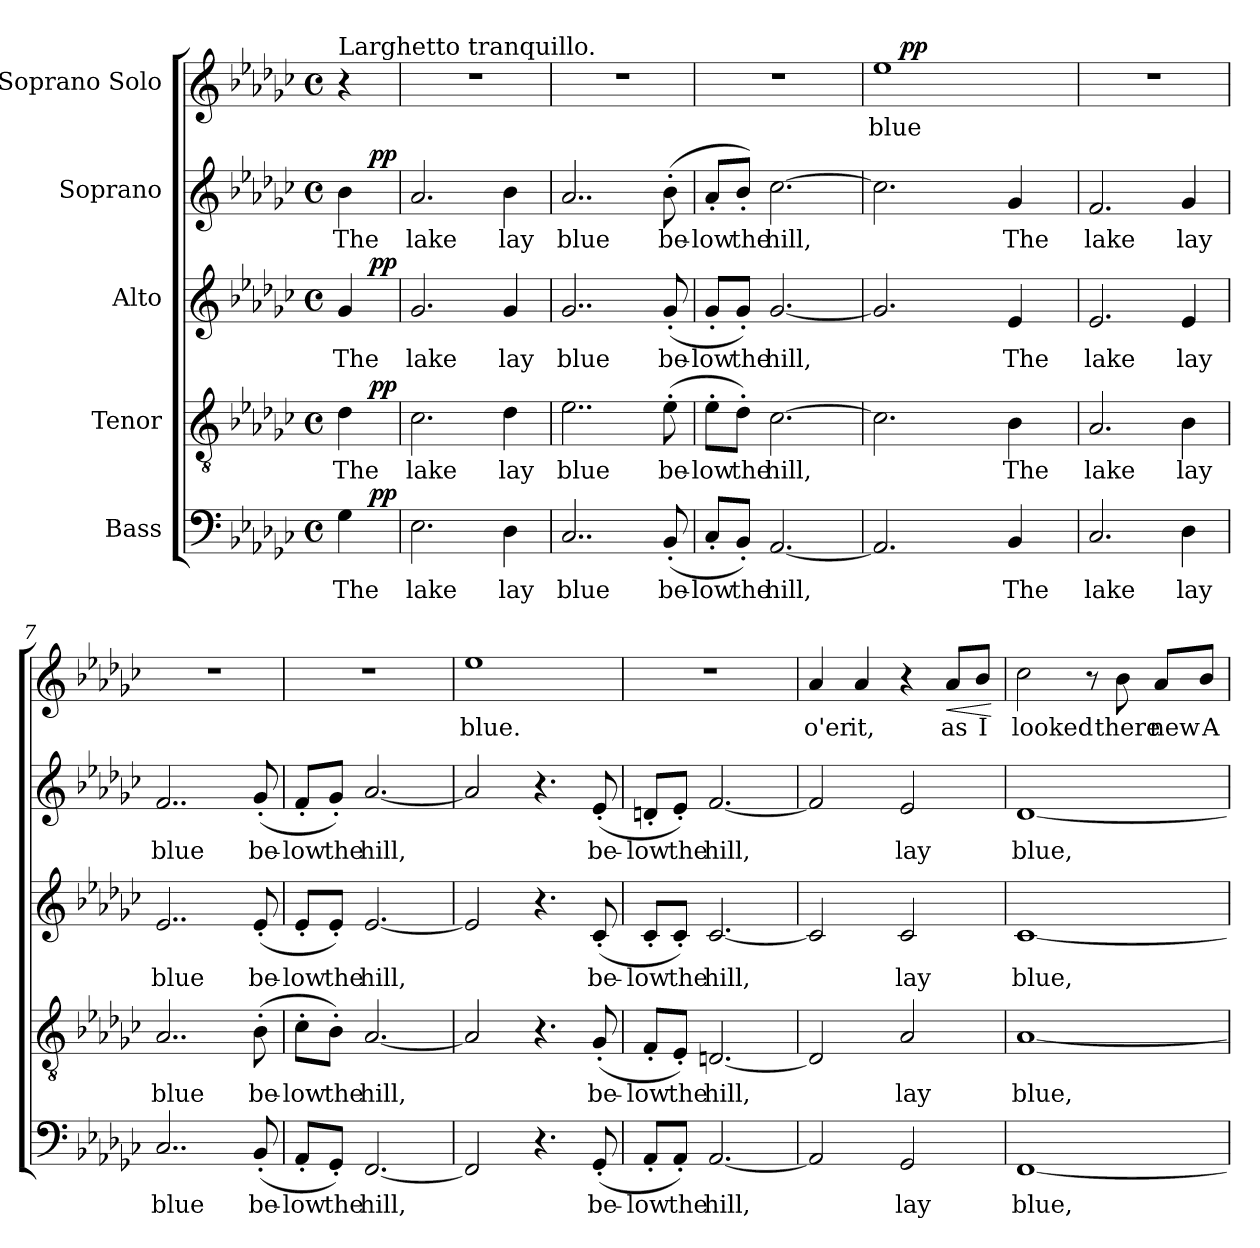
**kern	**text	**dynam	**kern	**text	**dynam	**kern	**text	**dynam	**kern	**text	**dynam	**kern	**text	**dynam
*part5	*part5	*part5	*part4	*part4	*part4	*part3	*part3	*part3	*part2	*part2	*part2	*part1	*part1	*part1
*staff5	*staff5	*staff5	*staff4	*staff4	*staff4	*staff3	*staff3	*staff3	*staff2	*staff2	*staff2	*staff1	*staff1	*staff1
*I"Bass	*	*	*I"Tenor	*	*	*I"Alto	*	*	*I"Soprano	*	*	*I"Soprano Solo	*	*
*clefF4	*	*	*clefGv2	*	*	*clefG2	*	*	*clefG2	*	*	*clefG2	*	*
*k[b-e-a-d-g-c-]	*	*	*k[b-e-a-d-g-c-]	*	*	*k[b-e-a-d-g-c-]	*	*	*k[b-e-a-d-g-c-]	*	*	*k[b-e-a-d-g-c-]	*	*
*G-:	*	*	*G-:	*	*	*G-:	*	*	*G-:	*	*	*G-:	*	*
*M4/4	*	*	*M4/4	*	*	*M4/4	*	*	*M4/4	*	*	*M4/4	*	*
*met(c)	*	*	*met(c)	*	*	*met(c)	*	*	*met(c)	*	*	*met(c)	*	*
=1	=1	=1	=1	=1	=1	=1	=1	=1	=1	=1	=1	=1	=1	=1
!	!	!	!	!	!	!	!	!	!	!	!	!LO:TX:a:t=Larghetto tranquillo.	!	!
!	!LO:LY:b	!	!	!LO:LY:b	!	!	!LO:LY:b	!	!	!LO:LY:b	!	!	!	!
*^	*	*	*^	*	*	*^	*	*	*^	*	*	*	*	*
4G-\	8ryy	The	.	4d-\	8ryy	The	.	4g-/	8ryy	The	.	4b-\	8ryy	The	.	4r	.	.
!	!	!	!LO:DY:a	!	!	!	!LO:DY:a	!	!	!	!LO:DY:a	!	!	!	!LO:DY:a	!	!	!
.	8ryy	.	pp	.	8ryy	.	pp	.	8ryy	.	pp	.	8ryy	.	pp	.	.	.
=2	=2	=2	=2	=2	=2	=2	=2	=2	=2	=2	=2	=2	=2	=2	=2	=2	=2	=2
!	!	!LO:LY:b	!	!	!	!LO:LY:b	!	!	!	!LO:LY:b	!	!	!	!LO:LY:b	!	!	!	!
*v	*v	*	*	*	*	*	*	*v	*v	*	*	*v	*v	*	*	*	*	*
*	*	*	*v	*v	*	*	*	*	*	*	*	*	*	*	*
2.E-\	lake	.	2.c-\	lake	.	2.g-/	lake	.	2.a-/	lake	.	1r	.	.
!	!LO:LY:b	!	!	!LO:LY:b	!	!	!LO:LY:b	!	!	!LO:LY:b	!	!	!	!
4D-\	lay	.	4d-\	lay	.	4g-/	lay	.	4b-\	lay	.	.	.	.
=3	=3	=3	=3	=3	=3	=3	=3	=3	=3	=3	=3	=3	=3	=3
!	!LO:LY:b	!	!	!LO:LY:b	!	!	!LO:LY:b	!	!	!LO:LY:b	!	!	!	!
2..C-/	blue	.	2..e-\	blue	.	2..g-/	blue	.	2..a-/	blue	.	1r	.	.
!	!LO:LY:b	!	!	!LO:LY:b	!	!	!LO:LY:b	!	!	!LO:LY:b	!	!	!	!
(<8BB-'</	be-	.	(>8e-'>\	be-	.	(<8g-'</	be-	.	(>8b-'>\	be-	.	.	.	.
=4	=4	=4	=4	=4	=4	=4	=4	=4	=4	=4	=4	=4	=4	=4
!	!LO:LY:b	!	!	!LO:LY:b	!	!	!LO:LY:b	!	!	!LO:LY:b	!	!	!	!
8C-'</L	-low	.	8e-'>\L	-low	.	8g-'</L	-low	.	8a-'</L	-low	.	1r	.	.
!	!LO:LY:b	!	!	!LO:LY:b	!	!	!LO:LY:b	!	!	!LO:LY:b	!	!	!	!
8BB-'</J)	the	.	8d-'>\J)	the	.	8g-'</J)	the	.	8b-'>/J)	the	.	.	.	.
!	!LO:LY:b	!	!	!LO:LY:b	!	!	!LO:LY:b	!	!	!LO:LY:b	!	!	!	!
[<2.AA-/	hill,	.	[>2.c-\	hill,	.	[<2.g-/	hill,	.	[>2.cc-\	hill,	.	.	.	.
=5	=5	=5	=5	=5	=5	=5	=5	=5	=5	=5	=5	=5	=5	=5
!	!	!	!	!	!	!	!	!	!	!	!	!	!LO:LY:b	!
*	*	*	*	*	*	*	*	*	*	*	*	*^	*	*
2.AA-/]	.	.	2.c-\]	.	.	2.g-/]	.	.	2.cc-\]	.	.	1ee-	16.ryy	blue	.
!	!	!	!	!	!	!	!	!	!	!	!	!	!	!	!LO:DY:a
.	.	.	.	.	.	.	.	.	.	.	.	.	2ryy	.	pp
.	.	.	.	.	.	.	.	.	.	.	.	.	4ryy	.	.
!	!LO:LY:b	!	!	!LO:LY:b	!	!	!LO:LY:b	!	!	!LO:LY:b	!	!	!	!	!
4BB-/	The	.	4B-\	The	.	4e-/	The	.	4g-/	The	.	.	.	.	.
.	.	.	.	.	.	.	.	.	.	.	.	.	8ryy	.	.
.	.	.	.	.	.	.	.	.	.	.	.	.	32ryy	.	.
=6	=6	=6	=6	=6	=6	=6	=6	=6	=6	=6	=6	=6	=6	=6	=6
!	!LO:LY:b	!	!	!LO:LY:b	!	!	!LO:LY:b	!	!	!LO:LY:b	!	!	!	!	!
*	*	*	*	*	*	*	*	*	*	*	*	*v	*v	*	*
2.C-/	lake	.	2.A-/	lake	.	2.e-/	lake	.	2.f/	lake	.	1r	.	.
!	!LO:LY:b	!	!	!LO:LY:b	!	!	!LO:LY:b	!	!	!LO:LY:b	!	!	!	!
4D-\	lay	.	4B-\	lay	.	4e-/	lay	.	4g-/	lay	.	.	.	.
=7	=7	=7	=7	=7	=7	=7	=7	=7	=7	=7	=7	=7	=7	=7
!	!LO:LY:b	!	!	!LO:LY:b	!	!	!LO:LY:b	!	!	!LO:LY:b	!	!	!	!
2..C-/	blue	.	2..A-/	blue	.	2..e-/	blue	.	2..f/	blue	.	1r	.	.
!	!LO:LY:b	!	!	!LO:LY:b	!	!	!LO:LY:b	!	!	!LO:LY:b	!	!	!	!
(<8BB-'</	be-	.	(>8B-'>\	be-	.	(<8e-'</	be-	.	(<8g-'</	be-	.	.	.	.
=8	=8	=8	=8	=8	=8	=8	=8	=8	=8	=8	=8	=8	=8	=8
!	!LO:LY:b	!	!	!LO:LY:b	!	!	!LO:LY:b	!	!	!LO:LY:b	!	!	!	!
8AA-'</L	-low	.	8c-'>\L	-low	.	8e-'</L	-low	.	8f'</L	-low	.	1r	.	.
!	!LO:LY:b	!	!	!LO:LY:b	!	!	!LO:LY:b	!	!	!LO:LY:b	!	!	!	!
8GG-'</J)	the	.	8B-'>\J)	the	.	8e-'</J)	the	.	8g-'</J)	the	.	.	.	.
!	!LO:LY:b	!	!	!LO:LY:b	!	!	!LO:LY:b	!	!	!LO:LY:b	!	!	!	!
[<2.FF/	hill,	.	[<2.A-/	hill,	.	[<2.e-/	hill,	.	[<2.a-/	hill,	.	.	.	.
=9	=9	=9	=9	=9	=9	=9	=9	=9	=9	=9	=9	=9	=9	=9
!	!	!	!	!	!	!	!	!	!	!	!	!	!LO:LY:b	!
2FF/]	.	.	2A-/]	.	.	2e-/]	.	.	2a-/]	.	.	1ee-	blue.	.
4.r	.	.	4.r	.	.	4.r	.	.	4.r	.	.	.	.	.
!	!LO:LY:b	!	!	!LO:LY:b	!	!	!LO:LY:b	!	!	!LO:LY:b	!	!	!	!
(<8GG-'</	be-	.	(<8G-'</	be-	.	(<8c-'</	be-	.	(<8e-'</	be-	.	.	.	.
!!LO:LB:g=z
=10	=10	=10	=10	=10	=10	=10	=10	=10	=10	=10	=10	=10	=10	=10
!	!LO:LY:b	!	!	!LO:LY:b	!	!	!LO:LY:b	!	!	!LO:LY:b	!	!	!	!
8AA-'</L	-low	.	8F'</L	-low	.	8c-'</L	-low	.	8dn'</L	-low	.	1r	.	.
!	!LO:LY:b	!	!	!LO:LY:b	!	!	!LO:LY:b	!	!	!LO:LY:b	!	!	!	!
8AA-'</J)	the	.	8E-'</J)	the	.	8c-'</J)	the	.	8e-'</J)	the	.	.	.	.
!	!LO:LY:b	!	!	!LO:LY:b	!	!	!LO:LY:b	!	!	!LO:LY:b	!	!	!	!
[<2.AA-/	hill,	.	[<2.Dn/	hill,	.	[<2.c-/	hill,	.	[<2.f/	hill,	.	.	.	.
=11	=11	=11	=11	=11	=11	=11	=11	=11	=11	=11	=11	=11	=11	=11
!	!	!	!	!	!	!	!	!	!	!	!	!	!LO:LY:b	!
2AA-/]	.	.	2D/]	.	.	2c-/]	.	.	2f/]	.	.	4a-/	o'er	.
!	!	!	!	!	!	!	!	!	!	!	!	!	!LO:LY:b	!
.	.	.	.	.	.	.	.	.	.	.	.	4a-/	it,	.
!	!LO:LY:b	!	!	!LO:LY:b	!	!	!LO:LY:b	!	!	!LO:LY:b	!	!	!	!
2GG-/	lay	.	2A-/	lay	.	2c-/	lay	.	2e-/	lay	.	4r	.	.
!	!	!	!	!	!	!	!	!	!	!	!	!	!LO:LY:b	!LO:HP:b
.	.	.	.	.	.	.	.	.	.	.	.	8a-/L	as	<
!	!	!	!	!	!	!	!	!	!	!	!	!	!LO:LY:b	!
.	.	.	.	.	.	.	.	.	.	.	.	8b-/J	I	.
.	.	.	.	.	.	.	.	.	.	.	.	.	.	[
=12	=12	=12	=12	=12	=12	=12	=12	=12	=12	=12	=12	=12	=12	=12
!	!LO:LY:b	!	!	!LO:LY:b	!	!	!LO:LY:b	!	!	!LO:LY:b	!	!	!LO:LY:b	!
[<1FF	blue,	.	[<1A-	blue,	.	[<1c-	blue,	.	[<1d-	blue,	.	2cc-\	looked	.
.	.	.	.	.	.	.	.	.	.	.	.	8r	.	.
!	!	!	!	!	!	!	!	!	!	!	!	!	!LO:LY:b	!
.	.	.	.	.	.	.	.	.	.	.	.	8b-\	there	.
!	!	!	!	!	!	!	!	!	!	!	!	!	!LO:LY:b	!
.	.	.	.	.	.	.	.	.	.	.	.	8a-/L	new	.
!	!	!	!	!	!	!	!	!	!	!	!	!	!LO:LY:b	!
.	.	.	.	.	.	.	.	.	.	.	.	8b-/J	A-	.
=	=	=	=	=	=	=	=	=	=	=	=	=	=	=
*-	*-	*-	*-	*-	*-	*-	*-	*-	*-	*-	*-	*-	*-	*-
